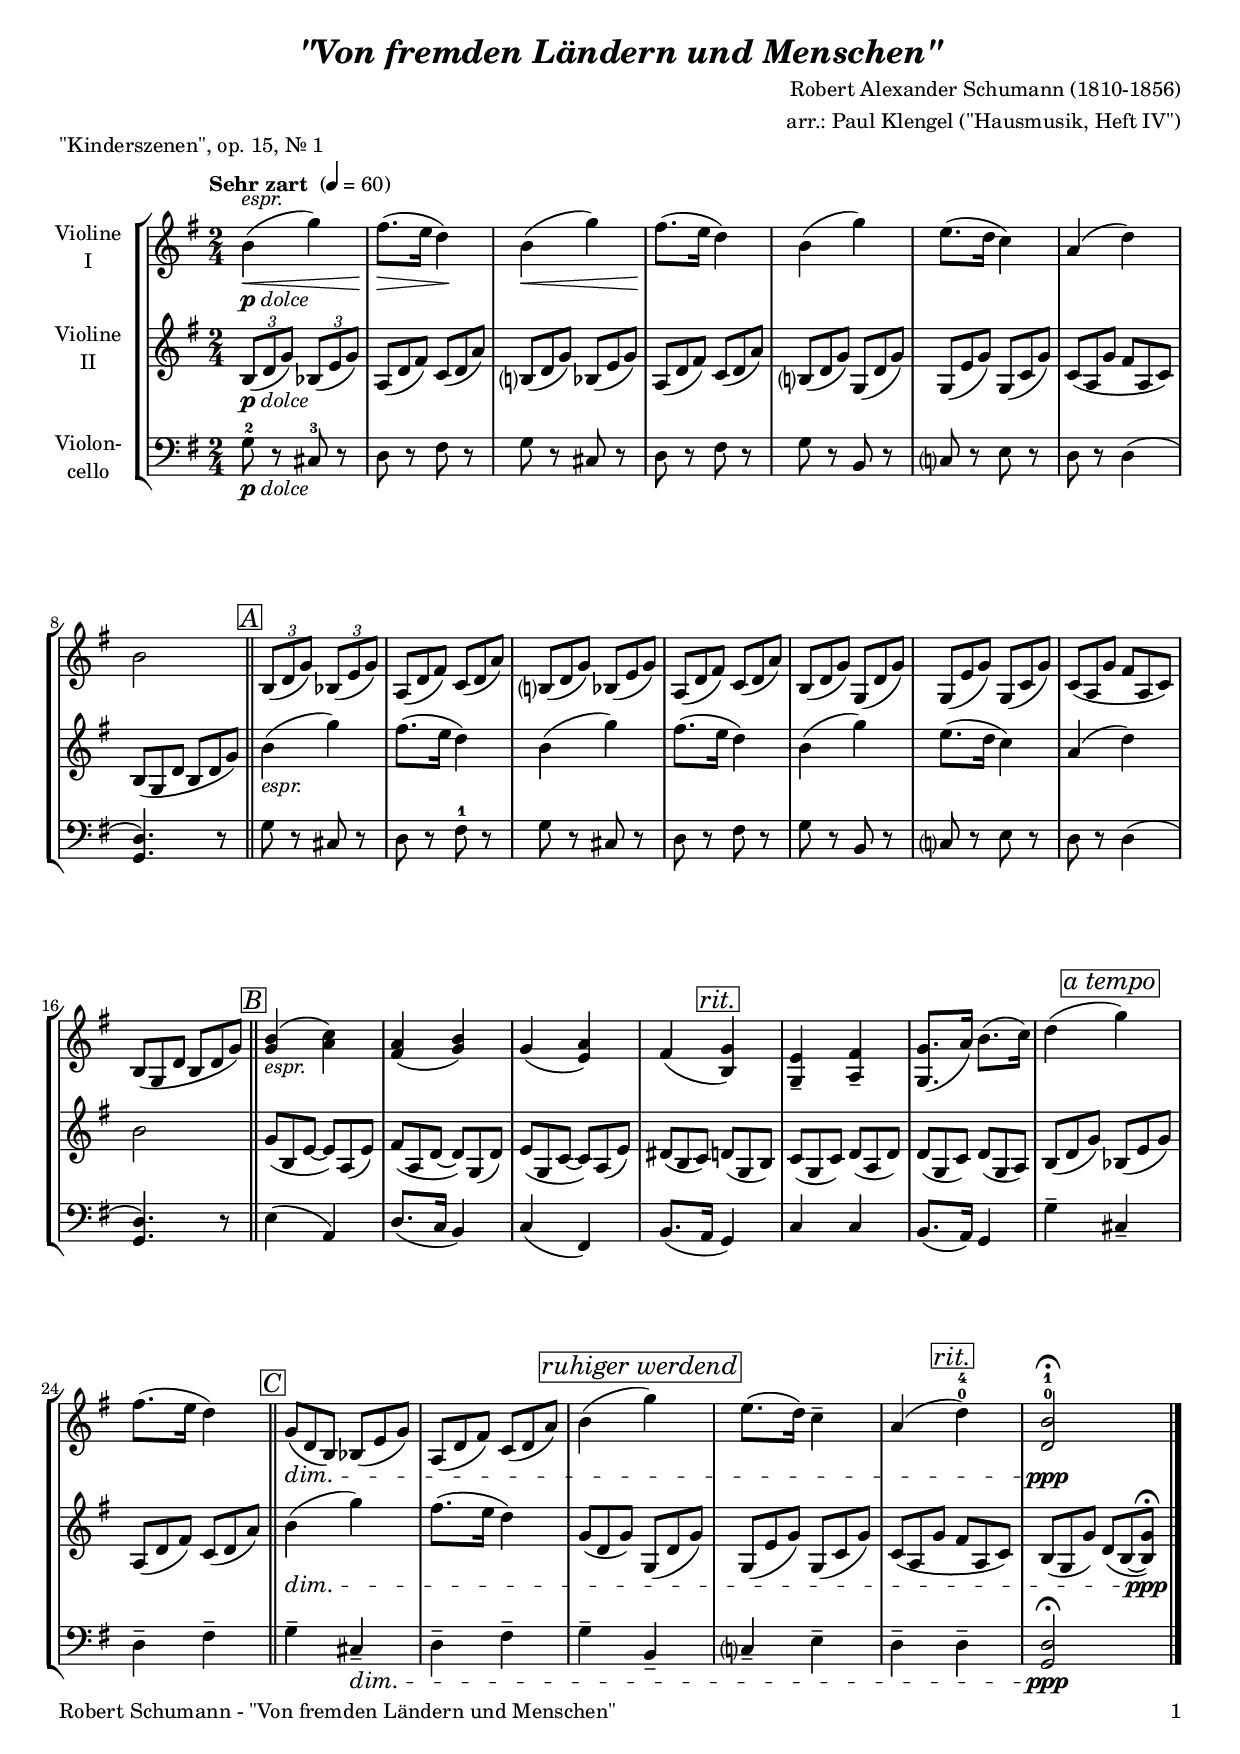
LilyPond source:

\version "2.24.4"
\include "deutsch.ly"
  
#(set-global-staff-size 18)

\header {
  title     = \markup \bold \italic "\"Von fremden Ländern und Menschen\""
  composer  = "Robert Alexander Schumann (1810-1856)"
  arranger  = "arr.: Paul Klengel (\"Hausmusik, Heft IV\")"
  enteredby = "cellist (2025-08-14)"
  piece     = "\"Kinderszenen\", op. 15, Nr. 1" 
}

voiceconsts = {
  \key g \major
  \time 2/4
  \clef "treble"
  \numericTimeSignature
  \compressEmptyMeasures
% Set default beaming for all staves
%  \set Timing.beamExceptions = #'()
%  \set Timing.baseMoment     = #(ly:make-moment 1 4)
%  \set Timing.beatStructure  = #'(1 1 1 1)
  \tempo "Sehr zart " 4=60
}

mivl = "violin"
miva = "viola"
mipz = "pizzicato strings"
mivc = "cello"

boxa = { \bar "||" \mark \markup \box \italic "A" }
boxb = { \bar "||" \mark \markup \box \italic "B" }
boxc = { \bar "||" \mark \markup \box \italic "C" }

atem = \mark \markup \box \italic "a tempo"
espr = \markup \italic "espr."
pdol = \markup { \dynamic p \italic "dolce" }
rit  = \mark \markup \box \italic "rit."
ruwe = \mark \markup \box \italic "ruhiger werdend"

introa = {        \tempo "1. Allegretto "  4=100 }
introb = { \break \tempo "2. Adagio "      4=66 \key es \major }
introc = { \break \tempo "3. Andante "     4=88 \key f \major }
introd = { \break \tempo "4. Andante "     4=94 \key b \major }
introe = { \break \tempo "5. Andante "     4=74 \key f \major \time 3/4 }
introf = { \break \tempo "6. Poco Adagio " 4=62 \key g \major }

va = \relative c'' {
  \voiceconsts

  h4(_\pdol^\espr\< g')
  fis8.(\!\> e16 d4)\!
  h(\< g')
  fis8.(\! e16 d4)
  h( g')
  e8.( d16 c4)
  a( d)
  h2 \boxa

  \tuplet 3/2 4 {
    h,8( d g) b,( e g)
    \omit TupletNumber
    a,( d fis) c( d a')
    h,?( d g) b,( e g)
    a,( d fis) c( d a')
    h,( d g) g,( d' g)
    g,( e' g) g,( c g')

    c,( a g' fis a, c)
    h( g d' h d g)
  } \boxb
  <g h>4(_\espr <a c>)
  <fis a>( <g h>)
  g( <e a>)
  fis( \rit <h, g'>)
  <g e'>-- <a fis'>--
  <g g'>8.( a'16) h8.( c16)

  d4( \atem g)
  fis8.( e16 d4) \boxc
  \tuplet 3/2 4 {
    g,8(\dim d h) b( e g)
    \omit TupletNumber
    a,( d fis) c( d a')
  }
  h4( \ruwe g')
  e8.( d16) c4--
  a( d)-0-4
  <d, h'>2-0-1\ppp\fermata \bar "|."
}

vb = \relative c' {
  \voiceconsts

  \tuplet 3/2 4 {
    h8(_\pdol d g) b,( e g)
    \omit TupletNumber
    a,( d fis) c( d a')
    h,?( d g) b,( e g)
    a,( d fis) c( d a')
    h,?( d g) g,( d' g)

    g,( e' g) g,( c g')
    c,( a g' fis a, c)
    h( g d' h d g)
  } \boxa
  h4(_\espr g')
  fis8.( e16 d4)
  h( g')
  fis8.( e16 d4)

  h( g')
  e8.( d16 c4)
  a( d)
  h2 \boxb
  \tuplet 3/2 4 {
    g8( h, e~ e) a,( e')
    \omit TupletNumber
    fis( a, d~ d) g,( d')
    e( g, c~ c) a( e')

    dis( h c) \rit d( g, h)
    c( g c) d( a d)
    d( g, c) d( g, a)
    h( d g) \atem b,( e g)
    a,( d fis) c( d a')
  } \boxc
  h4(\dim g')
  fis8.( e16 d4)
  \tuplet 3/2 4 {
    g,8( d g) \ruwe g,( d' g)
    \omit TupletNumber
    g,( e' g) g,( c g')
    c,( a g' \rit fis a, c)
    h( g g') d( h~ <h g'>)\fermata\ppp
  } \bar "|."
}

vc = \relative c' {
  \voiceconsts
  \clef "bass"

  g8-2_\pdol r cis,-3 r
  d r fis r
  g r cis, r
  d r fis r
  g r h, r
  c? r e r

  d r d4(
  <g, d'>4.) r8 \boxa
  g' r cis, r
  d r fis-1 r
  g r cis, r
  d r fis r
  g r h, r

  c? r e r
  d r d4(
  <g, d'>4.) r8 \boxb
  e'4( a,)
  d8.( c16 h4)
  c( fis,)
  h8.( a16 \rit g4)
  c c

  h8.( a16) g4
  g'-- \atem cis,--
  d-- fis-- \boxc
  g4-- cis,--\dim
  d-- fis--
  g-- \ruwe h,--
  c?-- e--
  d-- \rit d--
  <g, d'>2\fermata\ppp \bar "|."
}


music = \new StaffGroup <<
      \new Staff {
	\set Staff.midiInstrument = \mivl
	\set Staff.instrumentName = \markup \center-column { "Violine" "I" }
	\transpose g g { \va }
      }

      \new Staff {
	\set Staff.midiInstrument = \mivl
	\set Staff.instrumentName = \markup \center-column { "Violine" "II" }
	\transpose g g { \vb }
      }

      \new Staff {
	\set Staff.midiInstrument = \mivc
	\set Staff.instrumentName = \markup \center-column { "Violon-" "cello" }
	\transpose g g { \vc }
      }
>>

\book {
  \paper {
    print-page-number = ##t
    print-first-page-number = ##t
    ragged-last-bottom = ##f
    oddHeaderMarkup = \markup \null
    evenHeaderMarkup = \markup \null
    oddFooterMarkup = \markup {
      \fill-line {
        \if \should-print-page-number
        "Robert Schumann - \"Von fremden Ländern und Menschen\"" \fromproperty #'page:page-number-string
      }
    }
    evenFooterMarkup = \oddFooterMarkup
  } \score {
    \music
    \layout {}
  }

  \score {
    \unfoldRepeats \music

    \midi {
      \context {
        \Score
      }
    }
  }
}
